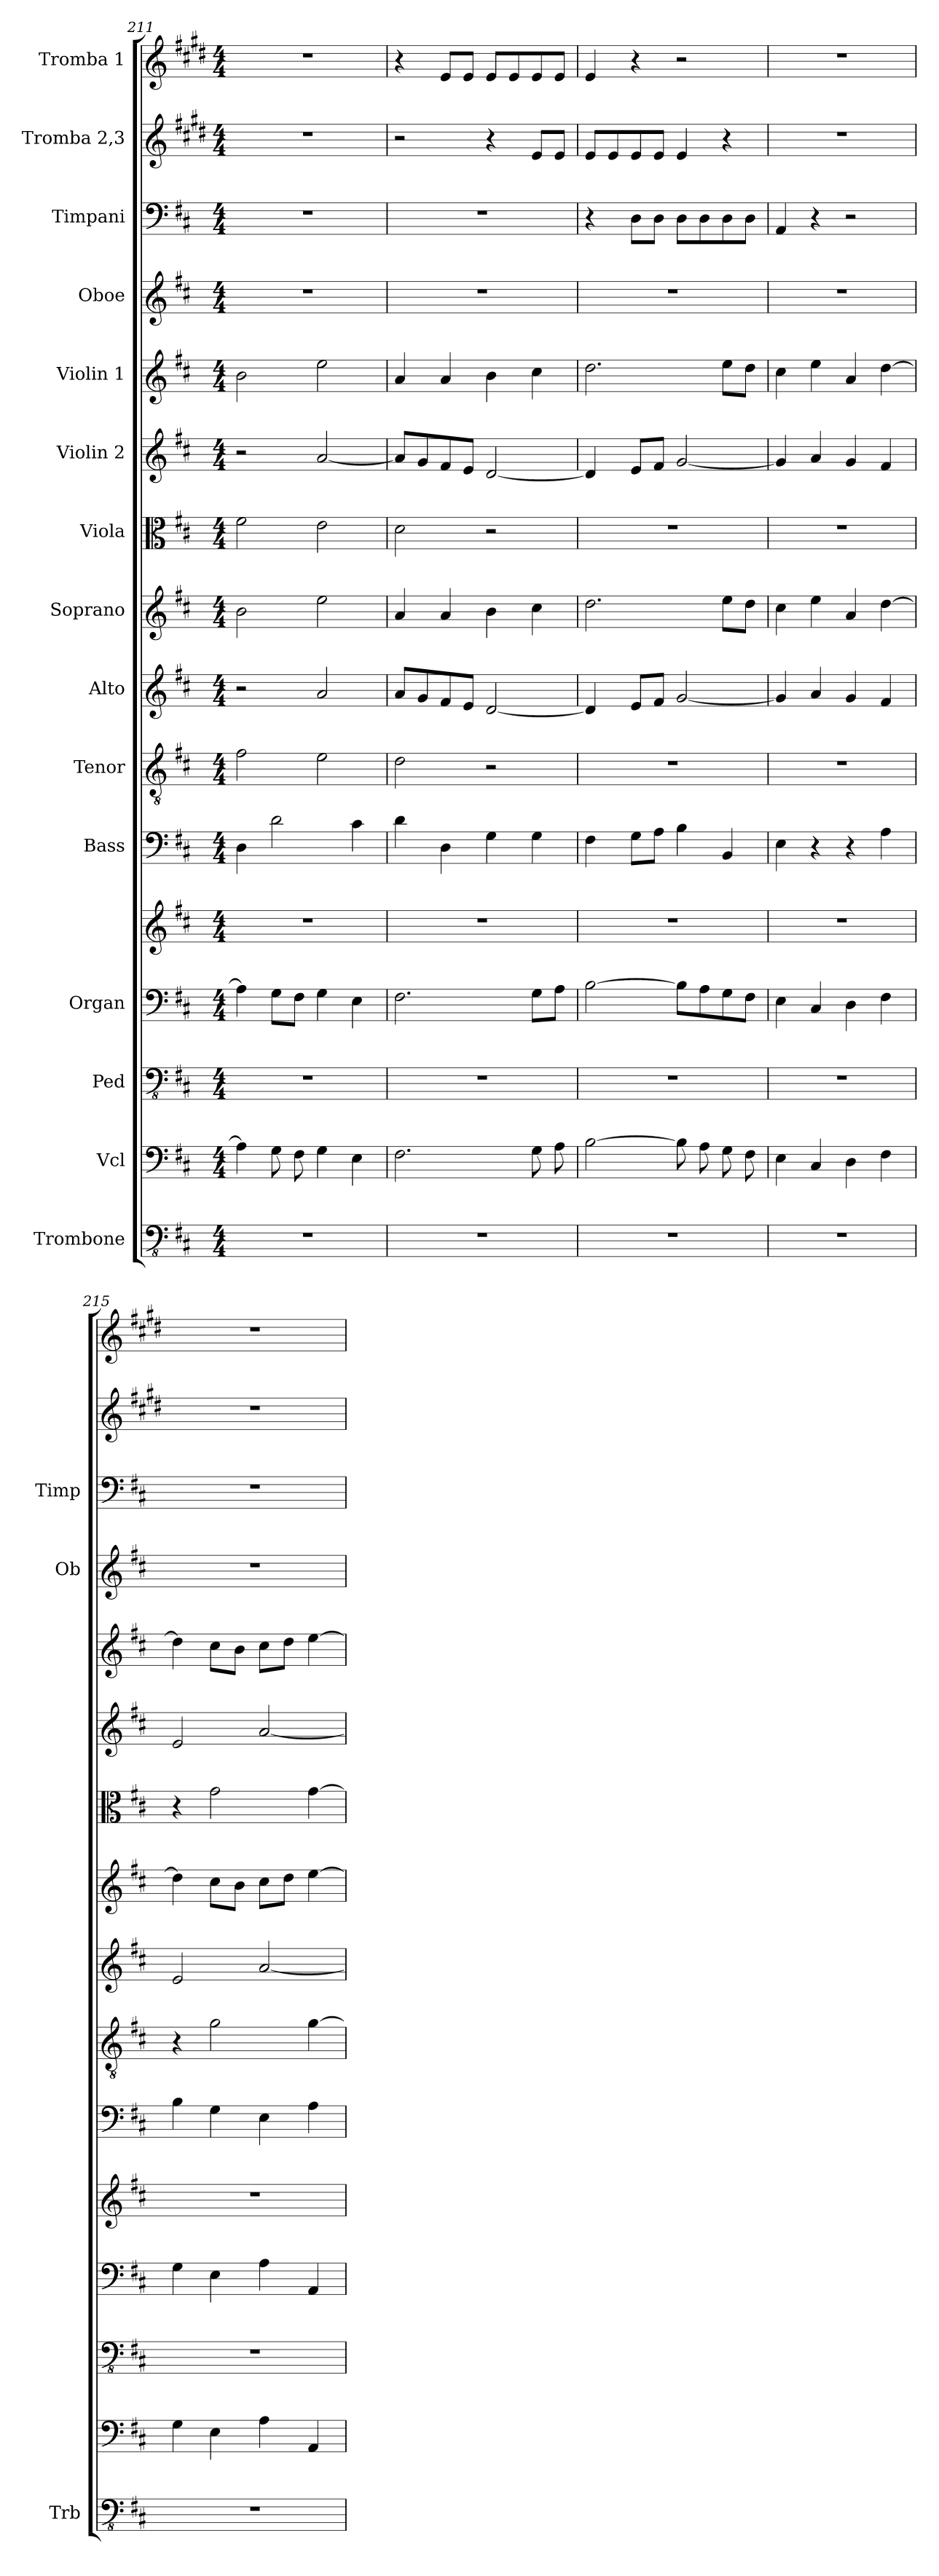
**kern	**kern	**kern	**kern	**kern	**kern	**kern	**kern	**kern	**kern	**kern	**kern	**kern	**kern	**kern	**kern
*part15	*part14	*part13	*part12	*part12	*part11	*part10	*part9	*part8	*part7	*part6	*part5	*part4	*part3	*part2	*part1
*staff16	*staff15	*staff14	*staff13	*staff12	*staff11	*staff10	*staff9	*staff8	*staff7	*staff6	*staff5	*staff4	*staff3	*staff2	*staff1
*I"Trombone	*I"Vcl	*I"Ped	*I"Organ	*	*I"Bass	*I"Tenor	*I"Alto	*I"Soprano	*I"Viola	*I"Violin 2	*I"Violin 1	*I"Oboe	*I"Timpani	*I"Tromba 2,3	*I"Tromba 1
*I'Trb	*	*	*	*	*	*	*	*	*	*	*	*I'Ob	*I'Timp	*	*
!!LO:PB:g=z
*clefFv4	*clefF4	*clefFv4	*clefF4	*clefG2	*clefF4	*clefGv2	*clefG2	*clefG2	*clefC3	*clefG2	*clefG2	*clefG2	*clefF4	*clefG2	*clefG2
*	*	*	*	*	*	*	*	*	*	*	*	*	*	*ITrd1c2	*ITrd1c2
*k[f#c#]	*k[f#c#]	*k[f#c#]	*k[f#c#]	*k[f#c#]	*k[f#c#]	*k[f#c#]	*k[f#c#]	*k[f#c#]	*k[f#c#]	*k[f#c#]	*k[f#c#]	*k[f#c#]	*k[f#c#]	*k[f#c#]	*k[f#c#]
*M4/4	*M4/4	*M4/4	*M4/4	*M4/4	*M4/4	*M4/4	*M4/4	*M4/4	*M4/4	*M4/4	*M4/4	*M4/4	*M4/4	*M4/4	*M4/4
=211	=211	=211	=211	=211	=211	=211	=211	=211	=211	=211	=211	=211	=211	=211	=211
1r	4A\]	1r	4A\]	1r	4D\	2f#\	2r	2b\	2f#\	2r	2b\	1r	1r	1r	1r
.	8G\	.	8G\L	.	2d\	.	.	.	.	.	.	.	.	.	.
.	8F#\	.	8F#\J	.	.	.	.	.	.	.	.	.	.	.	.
.	4G\	.	4G\	.	.	2e\	2a/	2ee\	2e\	[2a/	2ee\	.	.	.	.
.	4E\	.	4E\	.	4c#\	.	.	.	.	.	.	.	.	.	.
=212	=212	=212	=212	=212	=212	=212	=212	=212	=212	=212	=212	=212	=212	=212	=212
1r	2.F#\	1r	2.F#\	1r	4d\	2d\	8a/L	4a/	2d\	8a/L]	4a/	1r	1r	2r	4r
.	.	.	.	.	.	.	8g/	.	.	8g/	.	.	.	.	.
.	.	.	.	.	4D\	.	8f#/	4a/	.	8f#/	4a/	.	.	.	8d/L
.	.	.	.	.	.	.	8e/J	.	.	8e/J	.	.	.	.	8d/J
.	.	.	.	.	4G\	2r	[2d/	4b\	2r	[2d/	4b\	.	.	4r	8d/L
.	.	.	.	.	.	.	.	.	.	.	.	.	.	.	8d/
.	8G\	.	8G\L	.	4G\	.	.	4cc#\	.	.	4cc#\	.	.	8d/L	8d/
.	8A\	.	8A\J	.	.	.	.	.	.	.	.	.	.	8d/J	8d/J
=213	=213	=213	=213	=213	=213	=213	=213	=213	=213	=213	=213	=213	=213	=213	=213
1r	[2B\	1r	[2B\	1r	4F#\	1r	4d/]	2.dd\	1r	4d/]	2.dd\	1r	4r	8d/L	4d/
.	.	.	.	.	.	.	.	.	.	.	.	.	.	8d/	.
.	.	.	.	.	8G\L	.	8e/L	.	.	8e/L	.	.	8D\L	8d/	4r
.	.	.	.	.	8A\J	.	8f#/J	.	.	8f#/J	.	.	8D\J	8d/J	.
.	8B\]	.	8B\L]	.	4B\	.	[2g/	.	.	[2g/	.	.	8D\L	4d/	2r
.	8A\	.	8A\	.	.	.	.	.	.	.	.	.	8D\	.	.
.	8G\	.	8G\	.	4BB/	.	.	8ee\L	.	.	8ee\L	.	8D\	4r	.
.	8F#\	.	8F#\J	.	.	.	.	8dd\J	.	.	8dd\J	.	8D\J	.	.
=214	=214	=214	=214	=214	=214	=214	=214	=214	=214	=214	=214	=214	=214	=214	=214
1r	4E\	1r	4E\	1r	4E\	1r	4g/]	4cc#\	1r	4g/]	4cc#\	1r	4AA/	1r	1r
.	4C#/	.	4C#/	.	4r	.	4a/	4ee\	.	4a/	4ee\	.	4r	.	.
.	4D\	.	4D\	.	4r	.	4g/	4a/	.	4g/	4a/	.	2r	.	.
.	4F#\	.	4F#\	.	4A\	.	4f#/	[4dd\	.	4f#/	[4dd\	.	.	.	.
=215	=215	=215	=215	=215	=215	=215	=215	=215	=215	=215	=215	=215	=215	=215	=215
1r	4G\	1r	4G\	1r	4B\	4r	2e/	4dd\]	4r	2e/	4dd\]	1r	1r	1r	1r
.	4E\	.	4E\	.	4G\	2g\	.	8cc#\L	2g\	.	8cc#\L	.	.	.	.
.	.	.	.	.	.	.	.	8b\J	.	.	8b\J	.	.	.	.
.	4A\	.	4A\	.	4E\	.	[2a/	8cc#\L	.	[2a/	8cc#\L	.	.	.	.
.	.	.	.	.	.	.	.	8dd\J	.	.	8dd\J	.	.	.	.
.	4AA/	.	4AA/	.	4A\	[4g\	.	[4ee\	[4g\	.	[4ee\	.	.	.	.
=	=	=	=	=	=	=	=	=	=	=	=	=	=	=	=
*-	*-	*-	*-	*-	*-	*-	*-	*-	*-	*-	*-	*-	*-	*-	*-
